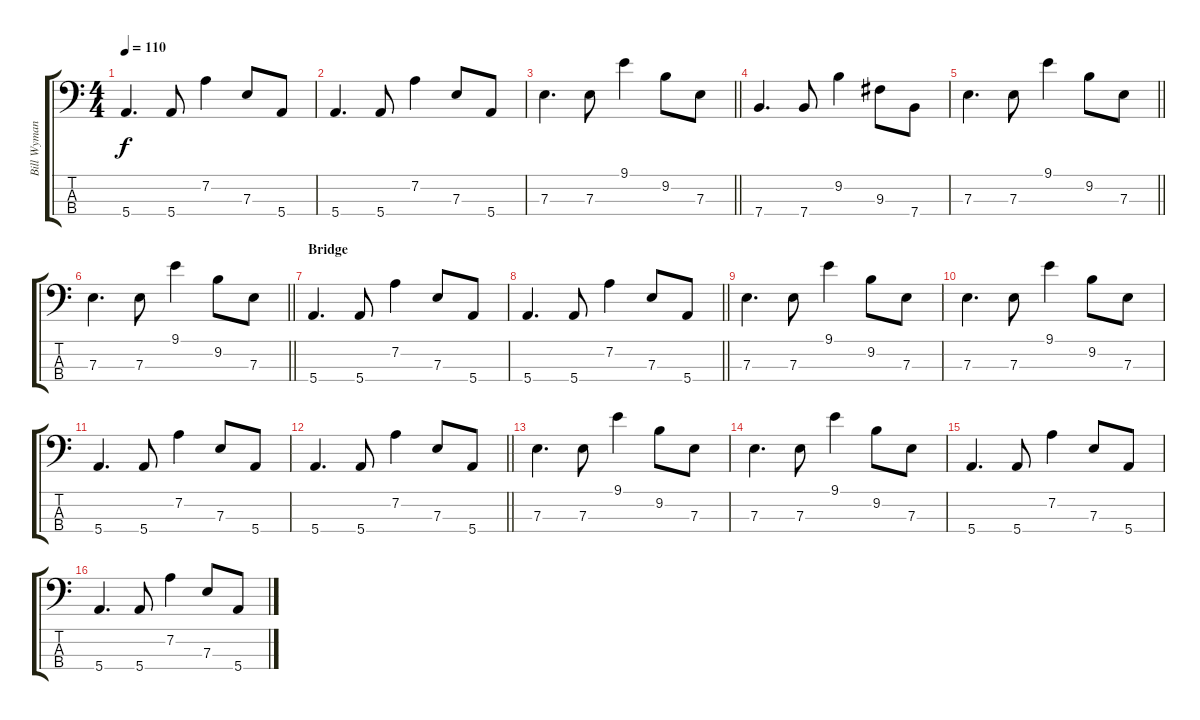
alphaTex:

\track ("Bill Wyman" "Bill Wyman") {instrument electricbassfinger}
\staff {score tabs}
\tuning (G2 D2 A1 E1) {hide}
\ts (4 4)
\tempo 110
\clef f4
\ks c
5.4.4{d dy f} 5.4.8 7.2.4 7.3.8 5.4.8 |
5.4.4{d} 5.4.8 7.2.4 7.3.8 5.4.8 |
\barLineRight lightlight
7.3.4{d} 7.3.8 9.1.4 9.2.8 7.3.8 |
7.4.4{d} 7.4.8 9.2.4 9.3.8 7.4.8 |
\barLineRight lightlight
7.3.4{d} 7.3.8 9.1.4 9.2.8 7.3.8 |
\barLineRight lightlight
7.3.4{d} 7.3.8 9.1.4 9.2.8 7.3.8 |
\section ("" "Bridge")
5.4.4{d} 5.4.8 7.2.4 7.3.8 5.4.8 |
\barLineRight lightlight
5.4.4{d} 5.4.8 7.2.4 7.3.8 5.4.8 |
7.3.4{d} 7.3.8 9.1.4 9.2.8 7.3.8 |
7.3.4{d} 7.3.8 9.1.4 9.2.8 7.3.8 |
5.4.4{d} 5.4.8 7.2.4 7.3.8 5.4.8 |
\barLineRight lightlight
5.4.4{d} 5.4.8 7.2.4 7.3.8 5.4.8 |
7.3.4{d} 7.3.8 9.1.4 9.2.8 7.3.8 |
7.3.4{d} 7.3.8 9.1.4 9.2.8 7.3.8 |
5.4.4{d} 5.4.8 7.2.4 7.3.8 5.4.8 |
5.4.4{d} 5.4.8 7.2.4 7.3.8 5.4.8
